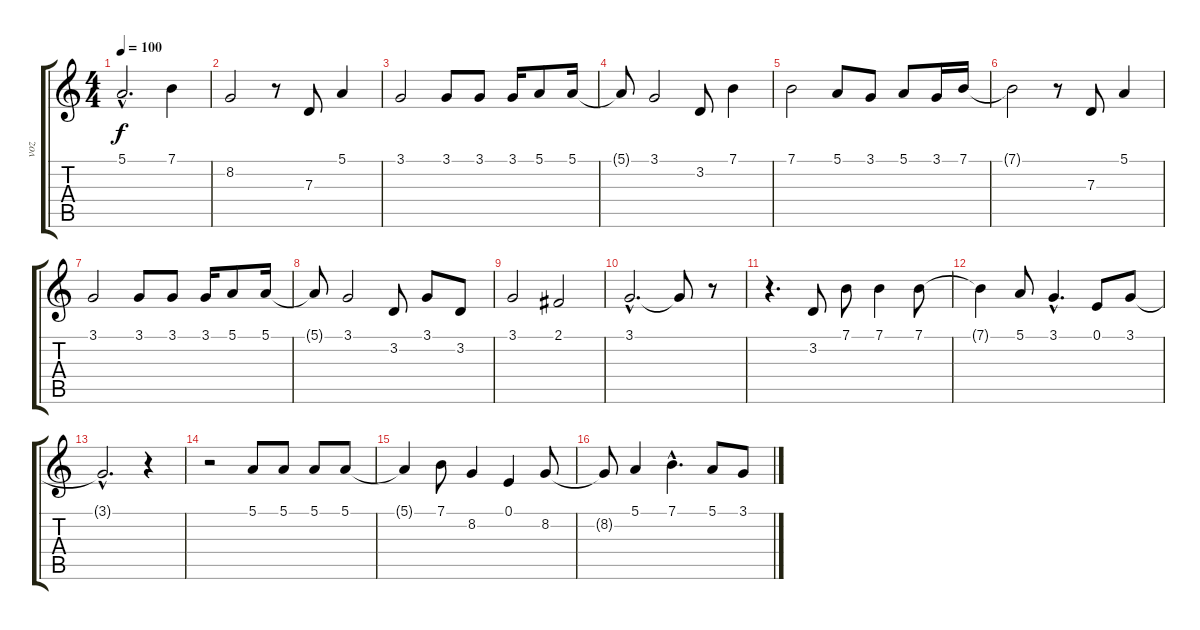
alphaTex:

\track ("voz" "voz") {instrument lead2sawtooth}
\staff {score tabs}
\tuning (E4 B3 G3 D3 A2 E2) {hide}
\ts (4 4)
\tempo 100
\clef g2
\ks c
5.1{hac t}.2{d dy f} 7.1.4 |
8.2.2 r.8 7.3.8 5.1.4 |
3.1.2 3.1.8 3.1.8 3.1.16 5.1.8 5.1.16 |
5.1{t}.8 3.1.2 3.2.8 7.1.4 |
7.1.2 5.1.8 3.1.8 5.1.8 3.1.16 7.1.16 |
7.1{t}.2 r.8 7.3.8 5.1.4 |
3.1.2 3.1.8 3.1.8 3.1.16 5.1.8 5.1.16 |
5.1{t}.8 3.1.2 3.2.8 3.1.8 3.2.8 |
3.1.2 2.1.2 |
3.1{hac}.2{d} 3.1{t}.8 r.8 |
r.4{d} 3.2.8 7.1.8 7.1.4 7.1.8 |
7.1{t}.4 5.1.8 3.1{hac}.4{d} 0.1.8 3.1.8 |
3.1{hac t}.2{d} r.4 |
r.2 5.1.8 5.1.8 5.1.8 5.1.8 |
5.1{t}.4 7.1.8 8.2.4 0.1.4 8.2.8 |
8.2{t}.8 5.1.4 7.1{hac}.4{d} 5.1.8 3.1.8
